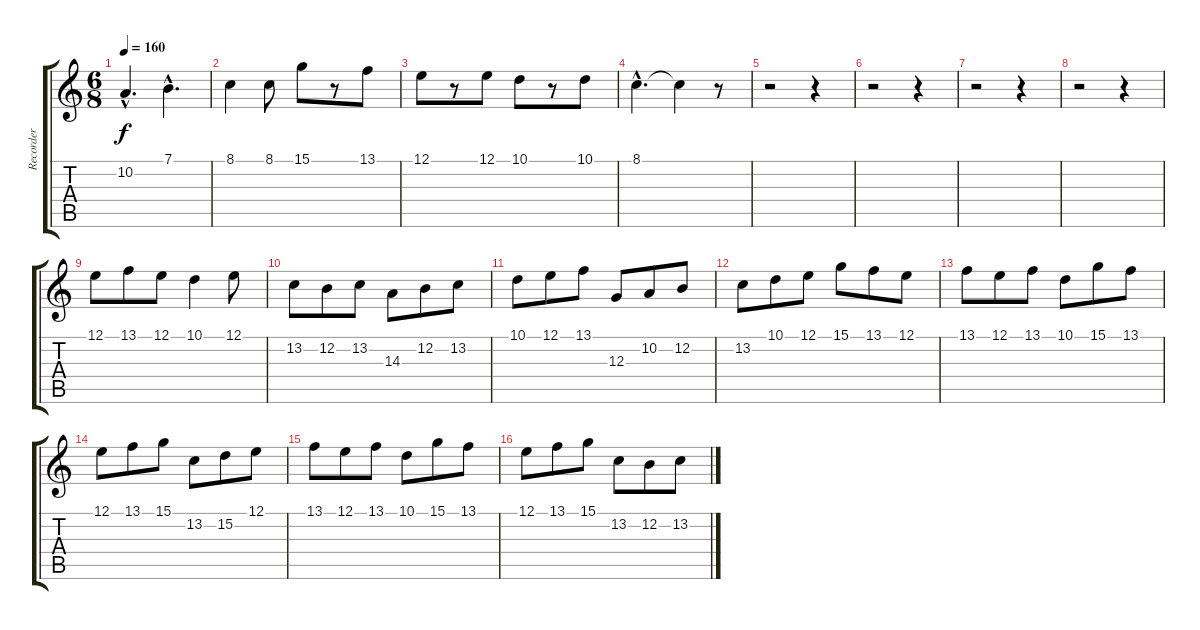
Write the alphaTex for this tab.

\track ("Recorder" "Recorder") {instrument recorder}
\staff {score tabs}
\tuning (E4 B3 G3 D3 A2 E2) {hide}
\ts (6 8)
\tempo 160
\clef g2
\ks c
10.2{hac}.4{d dy f} 7.1{hac}.4{d} |
8.1.4 8.1.8 15.1.8 r.8 13.1.8 |
12.1.8 r.8 12.1.8 10.1.8 r.8 10.1.8 |
8.1{hac}.4{d} 8.1{t}.4 r.8 |
r.2 r.4 |
r.2 r.4 |
r.2 r.4 |
r.2 r.4 |
12.1.8 13.1.8 12.1.8 10.1.4 12.1.8 |
13.2.8 12.2.8 13.2.8 14.3.8 12.2.8 13.2.8 |
10.1.8 12.1.8 13.1.8 12.3.8 10.2.8 12.2.8 |
13.2.8 10.1.8 12.1.8 15.1.8 13.1.8 12.1.8 |
13.1.8 12.1.8 13.1.8 10.1.8 15.1.8 13.1.8 |
12.1.8 13.1.8 15.1.8 13.2.8 15.2.8 12.1.8 |
13.1.8 12.1.8 13.1.8 10.1.8 15.1.8 13.1.8 |
12.1.8 13.1.8 15.1.8 13.2.8 12.2.8 13.2.8
